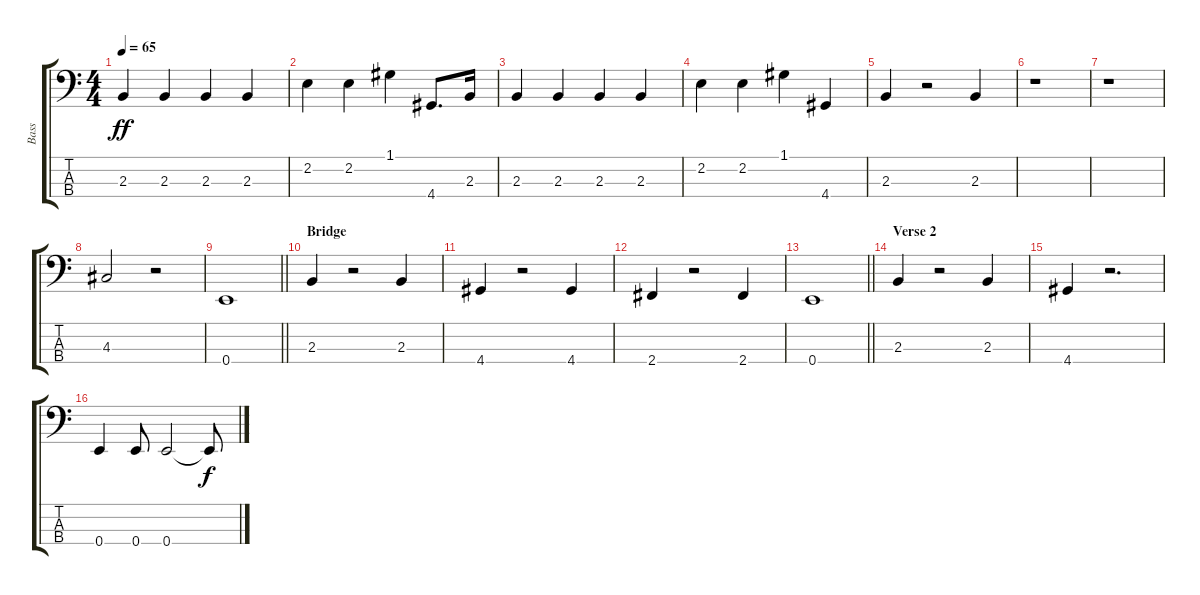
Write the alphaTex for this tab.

\track ("Bass" "Bass") {instrument electricbasspick}
\staff {score tabs}
\tuning (G2 D2 A1 E1) {hide}
\ts (4 4)
\tempo 65
\clef f4
\ks c
2.3.4{dy ff} 2.3.4 2.3.4 2.3.4 |
2.2.4 2.2.4 1.1.4 4.4.8{d} 2.3.16 |
2.3.4 2.3.4 2.3.4 2.3.4 |
2.2.4 2.2.4 1.1.4 4.4.4 |
2.3.4 r.2 2.3.4 |
r.1 |
r.1 |
4.3.2 r.2 |
\barLineRight lightlight
0.4.1 |
\section ("" "Bridge")
2.3.4 r.2 2.3.4 |
4.4.4 r.2 4.4.4 |
2.4.4 r.2 2.4.4 |
\barLineRight lightlight
0.4.1 |
\section ("" "Verse 2")
2.3.4 r.2 2.3.4 |
4.4.4 r.2{d} |
0.4.4 0.4.8 0.4.2 0.4{t}.8{dy f}
